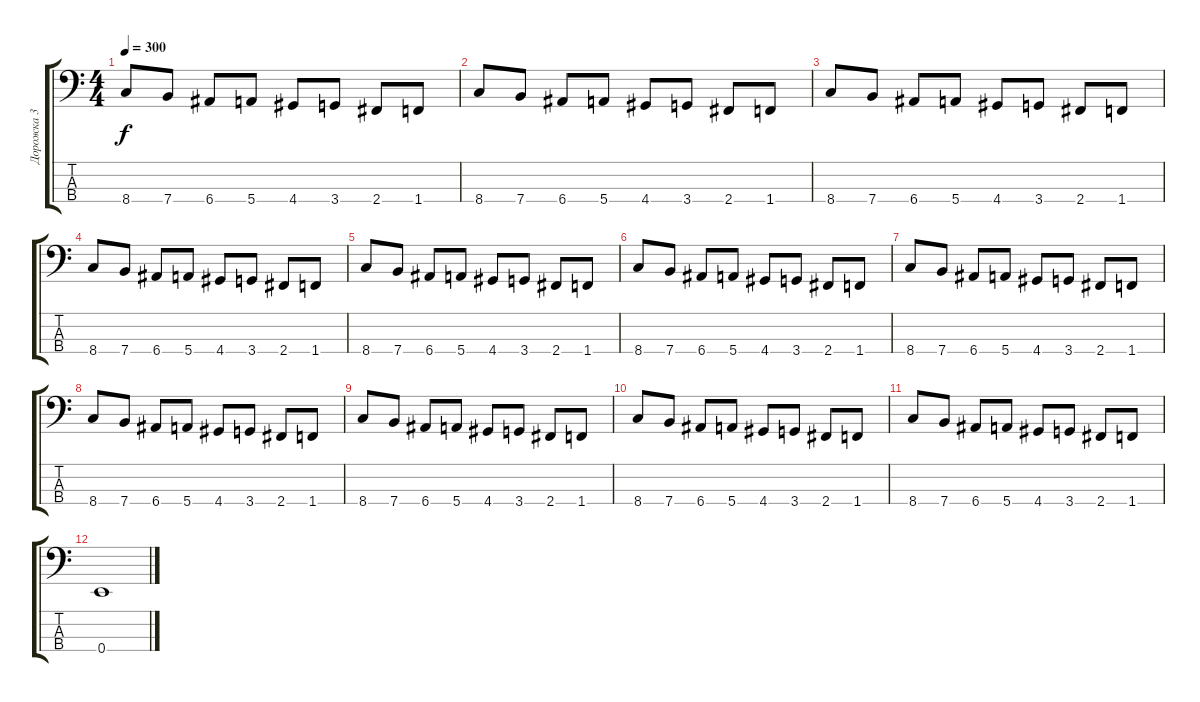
\track ("Дорожка 3" "Дорожка 3") {instrument slapbass1}
\staff {score tabs}
\tuning (G2 D2 A1 E1) {hide}
\ts (4 4)
\tempo 300
\clef f4
\ks c
8.4.8{dy f} 7.4.8 6.4.8 5.4.8 4.4.8 3.4.8 2.4.8 1.4.8 |
8.4.8 7.4.8 6.4.8 5.4.8 4.4.8 3.4.8 2.4.8 1.4.8 |
8.4.8 7.4.8 6.4.8 5.4.8 4.4.8 3.4.8 2.4.8 1.4.8 |
8.4.8 7.4.8 6.4.8 5.4.8 4.4.8 3.4.8 2.4.8 1.4.8 |
8.4.8 7.4.8 6.4.8 5.4.8 4.4.8 3.4.8 2.4.8 1.4.8 |
8.4.8 7.4.8 6.4.8 5.4.8 4.4.8 3.4.8 2.4.8 1.4.8 |
8.4.8 7.4.8 6.4.8 5.4.8 4.4.8 3.4.8 2.4.8 1.4.8 |
8.4.8 7.4.8 6.4.8 5.4.8 4.4.8 3.4.8 2.4.8 1.4.8 |
8.4.8 7.4.8 6.4.8 5.4.8 4.4.8 3.4.8 2.4.8 1.4.8 |
8.4.8 7.4.8 6.4.8 5.4.8 4.4.8 3.4.8 2.4.8 1.4.8 |
8.4.8 7.4.8 6.4.8 5.4.8 4.4.8 3.4.8 2.4.8 1.4.8 |
0.4.1
